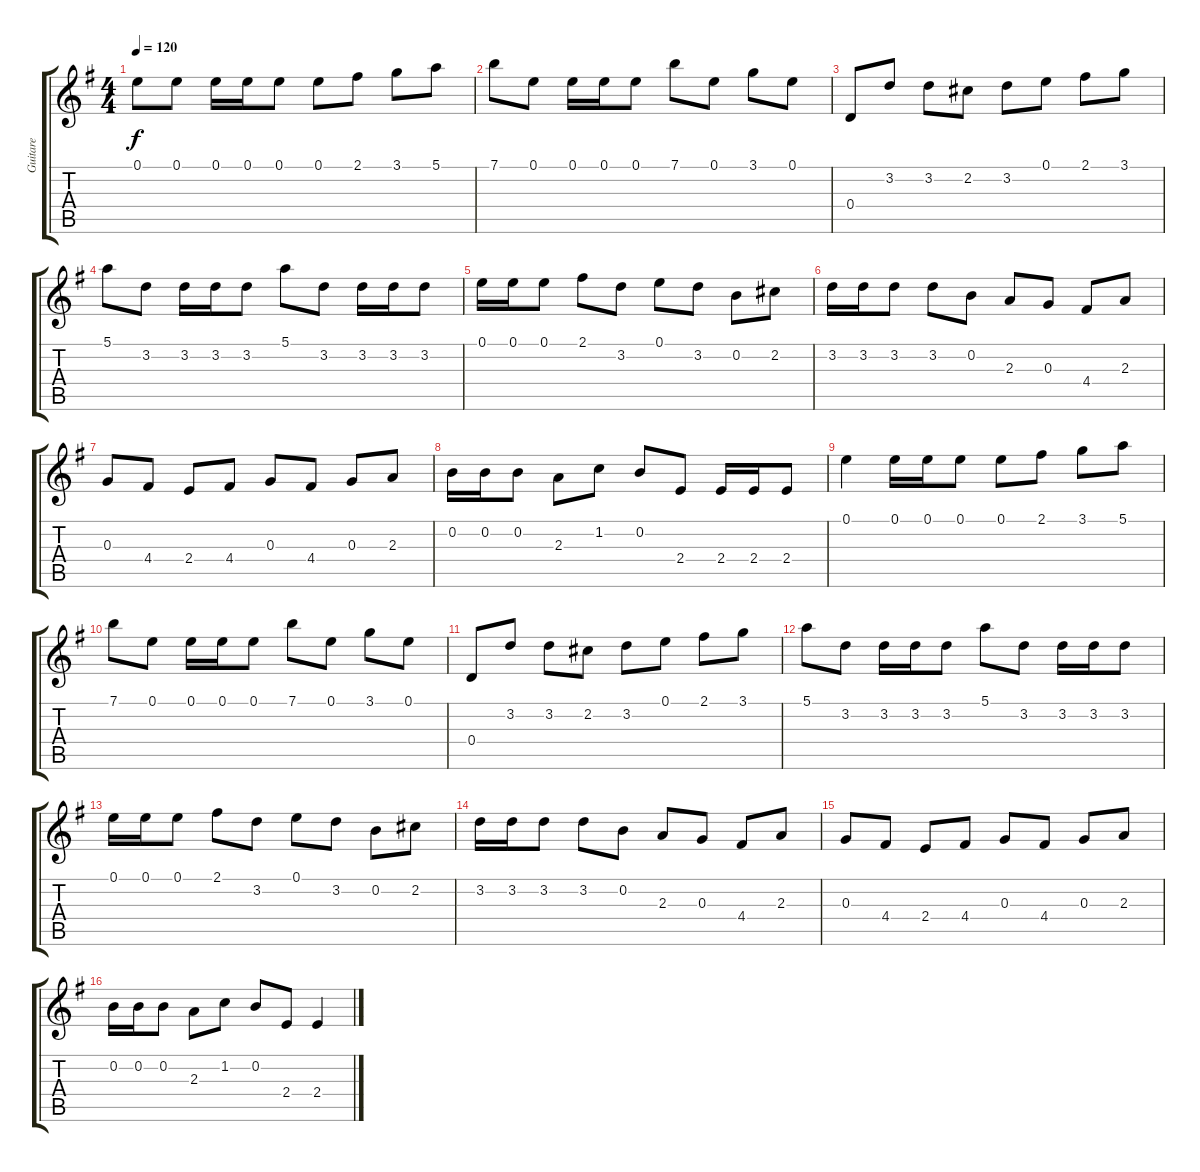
\track ("Guitare" "Guitare") {instrument acousticguitarsteel}
\staff {score tabs}
\tuning (E4 B3 G3 D3 A2 E2) {hide}
\ts (4 4)
\tempo 120
\clef g2
\ks eminor
0.1.8{dy f} 0.1.8 0.1.16 0.1.16 0.1.8 0.1.8 2.1.8 3.1.8 5.1.8 |
7.1.8 0.1.8 0.1.16 0.1.16 0.1.8 7.1.8 0.1.8 3.1.8 0.1.8 |
0.4.8 3.2.8 3.2.8 2.2.8 3.2.8 0.1.8 2.1.8 3.1.8 |
5.1.8 3.2.8 3.2.16 3.2.16 3.2.8 5.1.8 3.2.8 3.2.16 3.2.16 3.2.8 |
0.1.16 0.1.16 0.1.8 2.1.8 3.2.8 0.1.8 3.2.8 0.2.8 2.2.8 |
3.2.16 3.2.16 3.2.8 3.2.8 0.2.8 2.3.8 0.3.8 4.4.8 2.3.8 |
0.3.8 4.4.8 2.4.8 4.4.8 0.3.8 4.4.8 0.3.8 2.3.8 |
0.2.16 0.2.16 0.2.8 2.3.8 1.2.8 0.2.8 2.4.8 2.4.16 2.4.16 2.4.8 |
0.1.4 0.1.16 0.1.16 0.1.8 0.1.8 2.1.8 3.1.8 5.1.8 |
7.1.8 0.1.8 0.1.16 0.1.16 0.1.8 7.1.8 0.1.8 3.1.8 0.1.8 |
0.4.8 3.2.8 3.2.8 2.2.8 3.2.8 0.1.8 2.1.8 3.1.8 |
5.1.8 3.2.8 3.2.16 3.2.16 3.2.8 5.1.8 3.2.8 3.2.16 3.2.16 3.2.8 |
0.1.16 0.1.16 0.1.8 2.1.8 3.2.8 0.1.8 3.2.8 0.2.8 2.2.8 |
3.2.16 3.2.16 3.2.8 3.2.8 0.2.8 2.3.8 0.3.8 4.4.8 2.3.8 |
0.3.8 4.4.8 2.4.8 4.4.8 0.3.8 4.4.8 0.3.8 2.3.8 |
0.2.16 0.2.16 0.2.8 2.3.8 1.2.8 0.2.8 2.4.8 2.4.4
